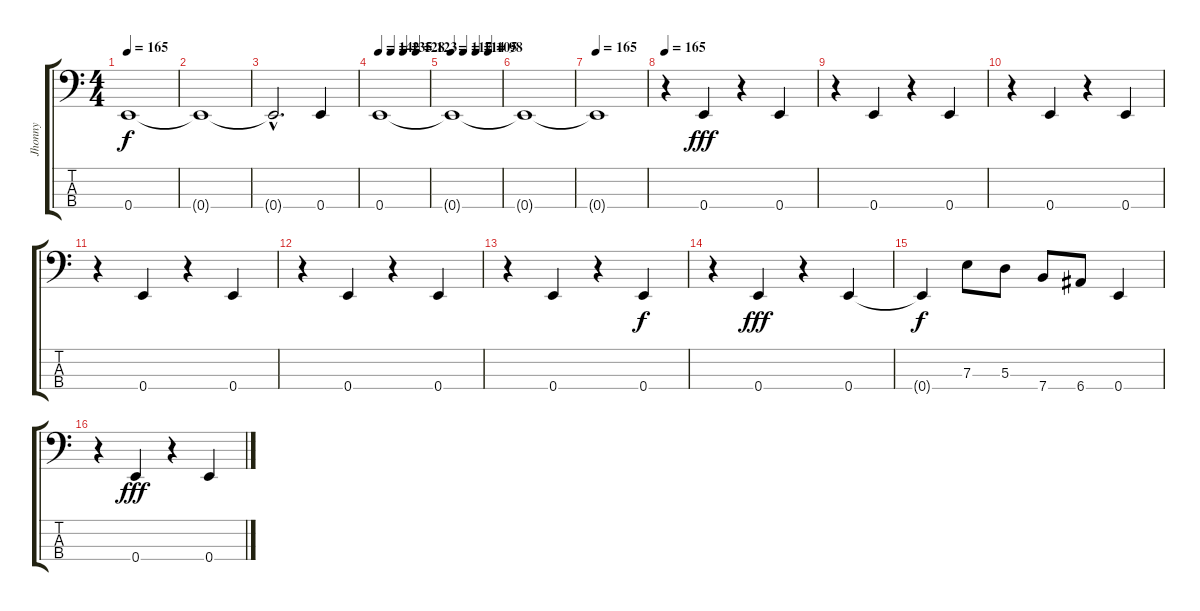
\track ("Jhonny" "Jhonny") {instrument electricbassfinger}
\staff {score tabs}
\tuning (G2 D2 A1 E1) {hide}
\ts (4 4)
\tempo 165
\clef f4
\ks c
0.4{t}.1{dy f} |
0.4{t}.1 |
0.4{hac t}.2{d} 0.4.4 |
\tempo 142
\tempo (135 0.25)
\tempo (128 0.5)
\tempo (123 0.75)
0.4.1 |
\tempo 117
\tempo (114 0.25)
\tempo (105 0.5)
\tempo (98 0.75)
0.4{t}.1 |
0.4{t}.1 |
\tempo 165
0.4{t}.1 |
\tempo 165
r.4 0.4.4{dy fff} r.4 0.4.4 |
r.4 0.4.4 r.4 0.4.4 |
r.4 0.4.4 r.4 0.4.4 |
r.4 0.4.4 r.4 0.4.4 |
r.4 0.4.4 r.4 0.4.4 |
r.4 0.4.4 r.4 0.4.4{dy f} |
r.4 0.4.4{dy fff} r.4 0.4.4 |
0.4{t}.4{dy f} 7.3.8 5.3.8 7.4.8 6.4.8 0.4.4 |
r.4 0.4.4{dy fff} r.4 0.4.4
